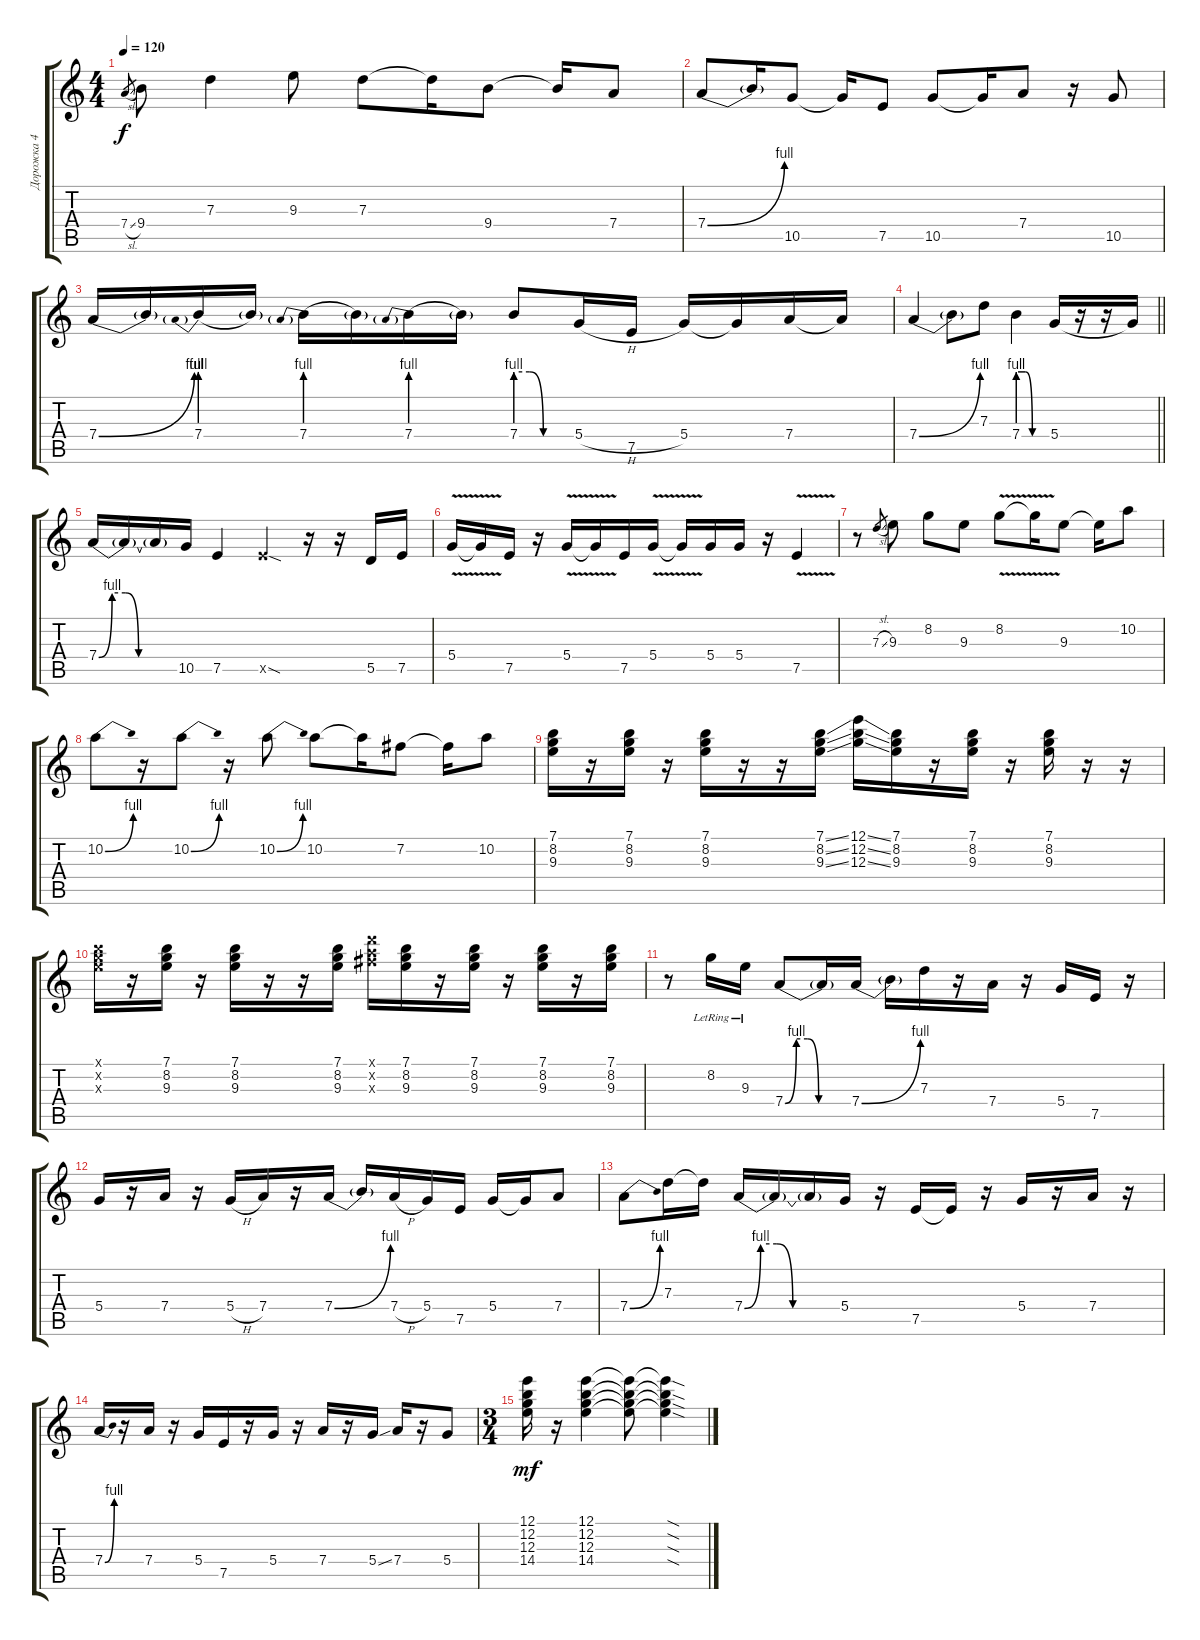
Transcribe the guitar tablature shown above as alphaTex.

\track ("Дорожка 4" "Дорожка 4") {instrument overdrivenguitar}
\staff {score tabs}
\tuning (E4 B3 G3 D3 A2 E2) {hide}
\ts (4 4)
\tempo 120
\clef g2
\ks c
7.4{sl}.8{gr dy f} 9.4.8 7.3.4 9.3.8 7.3.8 7.3{t}.16 9.4.8 9.4{t}.16 7.4.8 |
7.4{be (bend 0 0 60 4)}.8 7.4{t}.16 10.5.8 10.5{t}.16 7.5.8 10.5.8 10.5{t}.16 7.4.8 r.16 10.5.8 |
7.4{be (bend 0 0 60 4)}.16 7.4{t}.16 7.4{be (prebend 0 4 60 4)}.16 7.4{t}.16 7.4{be (prebend 0 4 60 4)}.16 7.4{t}.16 7.4{be (prebend 0 4 60 4)}.16 7.4{t}.16 7.4{be (custom 0 4 15 4 30 0 60 0)}.8 5.4{h}.16 7.5.16 5.4.16 5.4{t}.16 7.4.16 7.4{t}.16 |
\barLineRight lightlight
7.4{be (bend 0 0 60 4)}.4 7.4{t}.8 7.3.8 7.4{be (custom 0 4 15 4 30 0 60 0)}.4 5.4.16 r.16 r.16 5.4{t}.16 |
7.4{be (custom 0 0 10 4 20 4 30 0 60 0)}.16 7.4{t}.16 7.4{t}.16 10.5.16 7.5.4 7.5{sod x}.4 r.16 r.16 5.5.16 7.5.16 |
5.4{v}.16 5.4{t}.16 7.5.16 r.16 5.4{v}.16 5.4{t}.16 7.5.16 5.4{v}.16 5.4{t}.16 5.4.16 5.4.16 r.16 7.5{v}.4 |
r.8 7.3{sl}.8{gr} 9.3.8 8.2.8 9.3.8 8.2{v}.8 8.2{t}.16 9.3.8 9.3{t}.16 10.2.8 |
10.2{be (bend 0 0 60 4)}.8 r.16 10.2{be (bend 0 0 60 4)}.8 r.16 10.2{be (bend 0 0 60 4)}.8 10.2.8 10.2{t}.16 7.2.8 7.2{t}.16 10.2.8 |
(7.1 8.2 9.3).16 r.16 (7.1 8.2 9.3).16 r.16 (7.1 8.2 9.3).16 r.16 r.16 (7.1{ss} 8.2{ss} 9.3{ss}).16 (12.1{ss} 12.2{ss} 12.3{ss}).16 (7.1 8.2 9.3).16 r.16 (7.1 8.2 9.3).16 r.16 (7.1 8.2 9.3).16 r.16 r.16 |
(7.1{x} 8.2{x} 9.3{x}).16 r.16 (7.1 8.2 9.3).16 r.16 (7.1 8.2 9.3).16 r.16 r.16 (7.1 8.2 9.3).16 (10.1{x} 10.2{x} 11.3{x}).16 (7.1 8.2 9.3).16 r.16 (7.1 8.2 9.3).16 r.16 (7.1 8.2 9.3).16 r.16 (7.1 8.2 9.3).16 |
r.8 8.2{lr}.16 9.3{lr}.16 7.4{be (custom 0 0 10 4 20 4 30 0 60 0)}.8 7.4{t}.16 7.4{be (bend 0 0 60 4)}.16 7.4{t}.16 7.3.16 r.16 7.4.16 r.16 5.4.16 7.5.16 r.16 |
5.4.16 r.16 7.4.16 r.16 5.4{h}.16 7.4.16 r.16 7.4{be (bend 0 0 60 4)}.16 7.4{t}.16 7.4{h}.16 5.4.16 7.5.16 5.4.16 5.4{t}.16 7.4.8 |
7.4{be (bend 0 0 60 4)}.8 7.3.16 7.3{t}.16 7.4{be (custom 0 0 10 4 20 4 30 0 60 0)}.16 7.4{t}.16 7.4{t}.16 5.4.16 r.16 7.5.16 7.5{t}.16 r.16 5.4.16 r.16 7.4.16 r.16 |
7.4{be (bend 0 0 60 4)}.16 r.16 7.4.16 r.16 5.4.16 7.5.16 r.16 5.4.16 r.16 7.4.16 r.16 5.4{ss}.16 7.4.16 r.16 5.4.8 |
\ts (3 4)
(12.1 12.2 12.3 14.4).16{dy mf} r.16 (12.1 12.2 12.3 14.4).4 (12.1{t} 12.2{t} 12.3{t} 14.4{t}).8 (12.1{sod t} 12.2{sod t} 12.3{sod t} 14.4{sod t}).4
